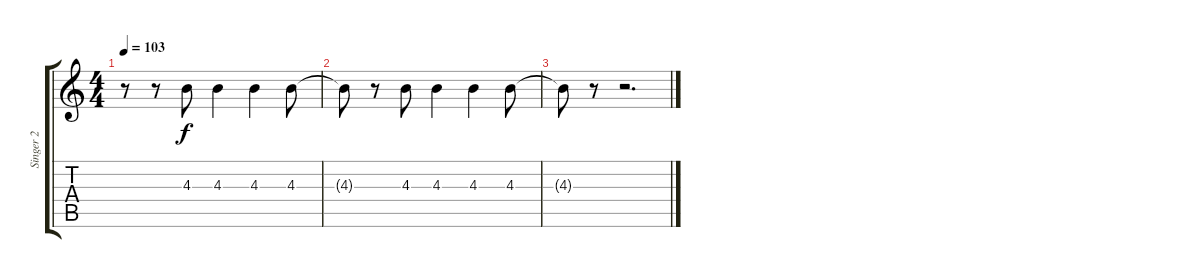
\track ("Singer 2" "Singer 2") {instrument overdrivenguitar}
\staff {score tabs}
\tuning (E4 B3 G3 D3 A2 E2) {hide}
\ts (4 4)
\tempo 103
\clef g2
\ks c
r.8{dy f} r.8 4.3.8{volume 2} 4.3.4 4.3.4 4.3.8 |
4.3{t}.8 r.8 4.3.8{volume 1} 4.3.4 4.3.4 4.3.8 |
4.3{t}.8 r.8 r.2{d}
